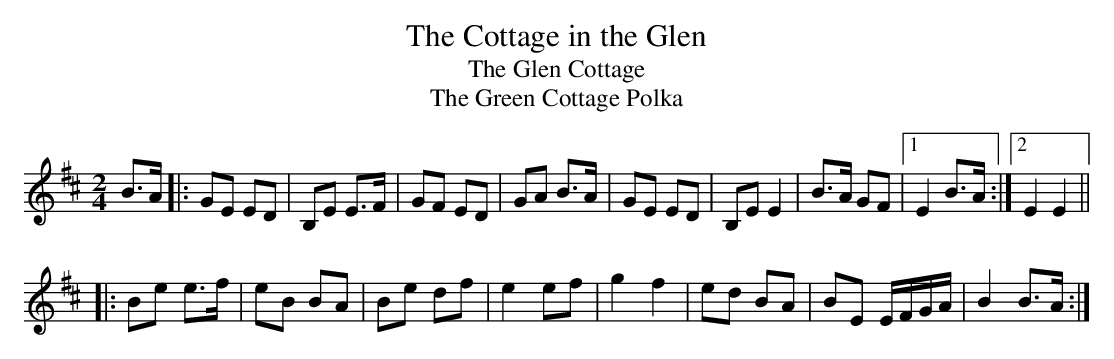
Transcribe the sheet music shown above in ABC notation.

X:1
T:The Cottage in the Glen
T:The Glen Cottage
T:The Green Cottage Polka
M:2/4
L:1/8
K:Edor
B>A|:GE ED|B,E E>F|GF ED|GA B>A|GE ED|B,E E2|B>A GF|1 E2 B>A:|2 E2 E2||
|:Be e>f|eB BA|Be df|e2 ef|g2 f2|ed BA|BE E/F/G/A/|B2 B>A:|
